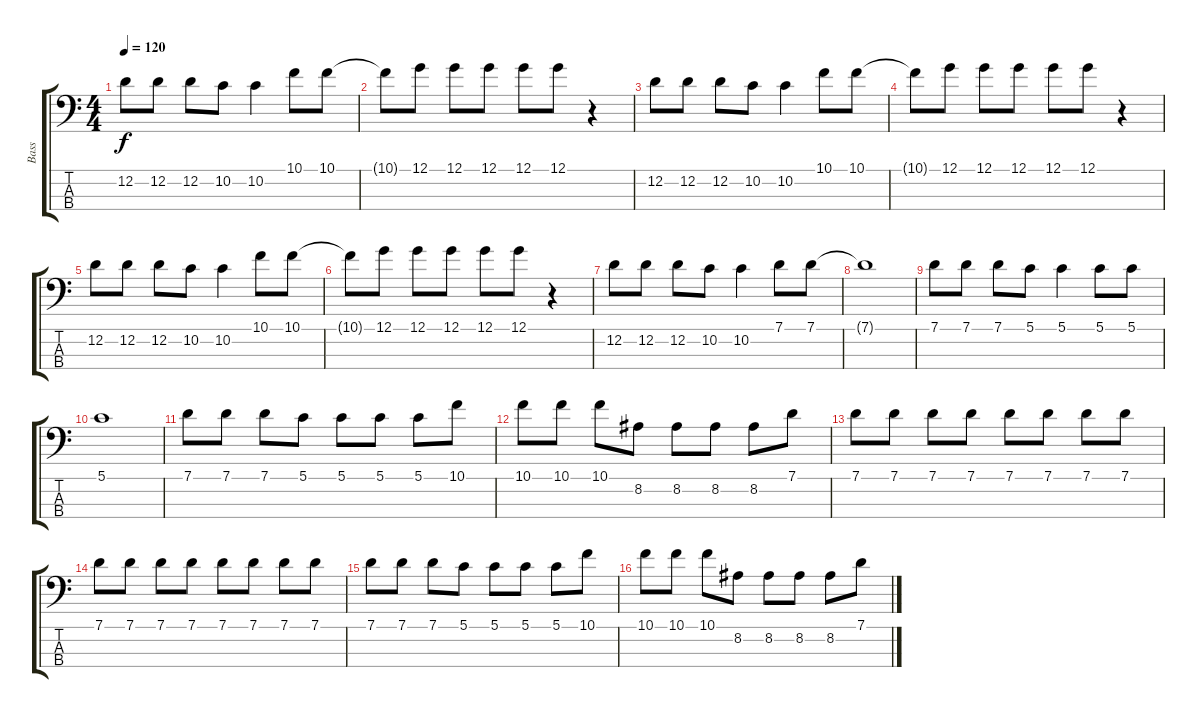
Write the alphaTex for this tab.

\track ("Bass" "Bass") {solo instrument electricbassfinger}
\staff {score tabs}
\tuning (G2 D2 A1 E1) {hide}
\ts (4 4)
\tempo 120
\clef f4
\ks c
12.2.8{dy f} 12.2.8 12.2.8 10.2.8 10.2.4 10.1.8 10.1.8 |
10.1{t}.8 12.1.8 12.1.8 12.1.8 12.1.8 12.1.8 r.4 |
12.2.8 12.2.8 12.2.8 10.2.8 10.2.4 10.1.8 10.1.8 |
10.1{t}.8 12.1.8 12.1.8 12.1.8 12.1.8 12.1.8 r.4 |
12.2.8 12.2.8 12.2.8 10.2.8 10.2.4 10.1.8 10.1.8 |
10.1{t}.8 12.1.8 12.1.8 12.1.8 12.1.8 12.1.8 r.4 |
12.2.8 12.2.8 12.2.8 10.2.8 10.2.4 7.1.8 7.1.8 |
7.1{t}.1 |
7.1.8 7.1.8 7.1.8 5.1.8 5.1.4 5.1.8 5.1.8 |
5.1.1 |
7.1.8 7.1.8 7.1.8 5.1.8 5.1.8 5.1.8 5.1.8 10.1.8 |
10.1.8 10.1.8 10.1.8 8.2.8 8.2.8 8.2.8 8.2.8 7.1.8 |
7.1.8 7.1.8 7.1.8 7.1.8 7.1.8 7.1.8 7.1.8 7.1.8 |
7.1.8 7.1.8 7.1.8 7.1.8 7.1.8 7.1.8 7.1.8 7.1.8 |
7.1.8 7.1.8 7.1.8 5.1.8 5.1.8 5.1.8 5.1.8 10.1.8 |
10.1.8 10.1.8 10.1.8 8.2.8 8.2.8 8.2.8 8.2.8 7.1.8
